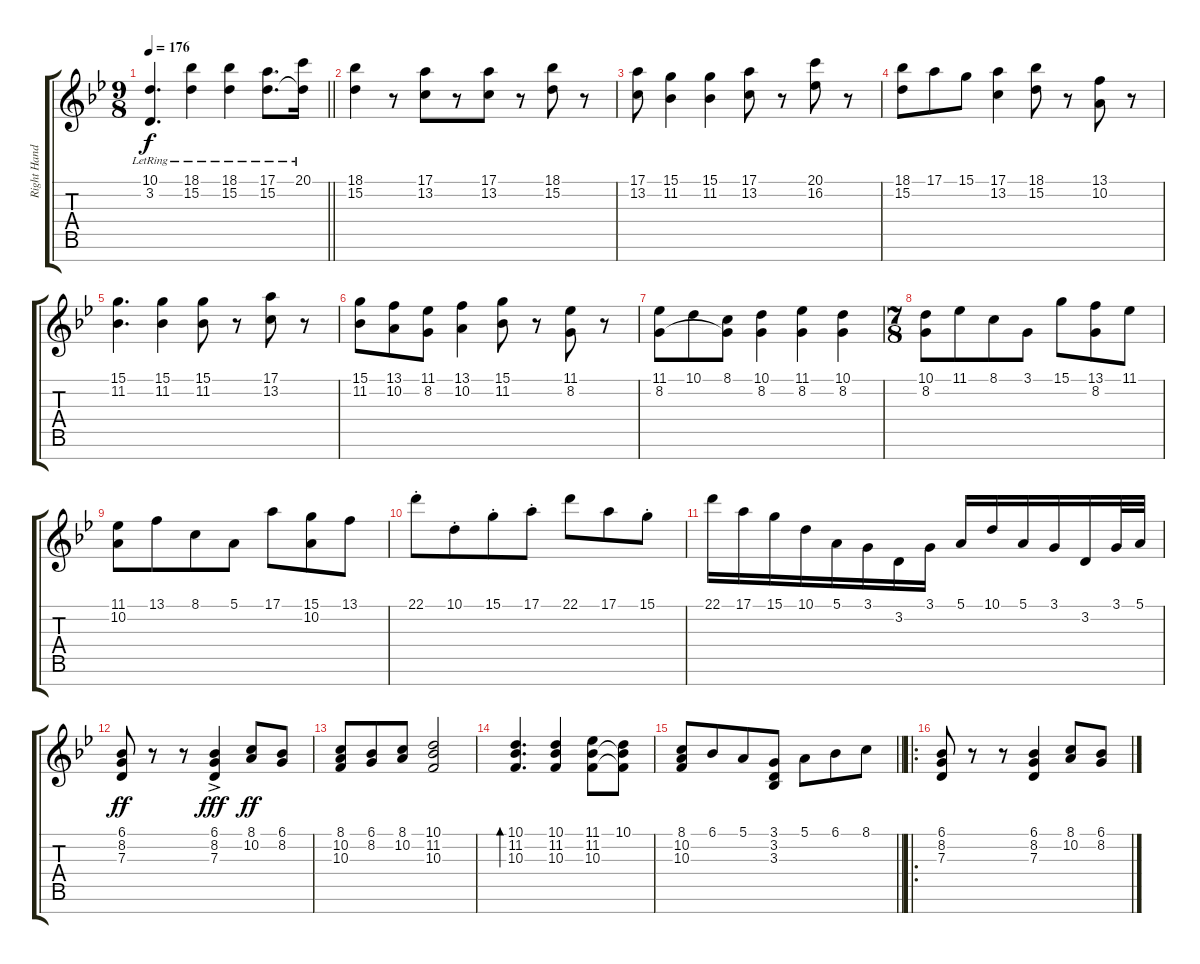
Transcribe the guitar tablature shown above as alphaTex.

\track ("Right Hand" "Right Hand") {instrument acousticgrandpiano}
\staff {score tabs}
\tuning (E4 B3 G3 D3 A2 E2 B1) {hide}
\ts (9 8)
\tempo 176
\clef g2
\barLineRight lightlight
\ks bb
(10.1{lr} 3.2{lr}).4{d dy f} (18.1{lr} 15.2{lr}).4 (18.1{lr} 15.2{lr}).4 (17.1{lr} 15.2{lr}).8{d} (20.1{lr} 15.2{t}).16 |
(18.1 15.2).4 r.8 (17.1 13.2).8 r.8 (17.1 13.2).8 r.8 (18.1 15.2).8 r.8 |
(17.1 13.2).8 (15.1 11.2).4 (15.1 11.2).4 (17.1 13.2).8 r.8 (20.1 16.2).8 r.8 |
(18.1 15.2).8 17.1.8 15.1.8 (17.1 13.2).4 (18.1 15.2).8 r.8 (13.1 10.2).8 r.8 |
(15.1 11.2).4{d} (15.1 11.2).4 (15.1 11.2).8 r.8 (17.1 13.2).8 r.8 |
(15.1 11.2).8 (13.1 10.2).8 (11.1 8.2).8 (13.1 10.2).4 (15.1 11.2).8 r.8 (11.1 8.2).8 r.8 |
(11.1 8.2).8 10.1.8 (8.1 8.2{t}).8 (10.1 8.2).4 (11.1 8.2).4 (10.1 8.2).4 |
\ts (7 8)
(10.1 8.2).8 11.1.8 8.1.8 3.1.8 15.1.8 (13.1 8.2).8 11.1.8 |
(11.1 10.2).8 13.1.8 8.1.8 5.1.8 17.1.8 (15.1 10.2).8 13.1.8 |
22.1{st}.8 10.1{st}.8 15.1{st}.8 17.1{st}.8 22.1.8 17.1.8 15.1{st}.8 |
22.1.16 17.1.16 15.1.16 10.1.16 5.1.16 3.1.16 3.2.16 3.1.16 5.1.16 10.1.16 5.1.16 3.1.16 3.2.16 3.1.32 5.1.32 |
(6.1 8.2 7.3).8{dy ff} r.8 r.8 (6.1{ac} 8.2{ac} 7.3{ac}).4{dy fff} (8.1 10.2).8{dy ff} (6.1 8.2).8 |
(8.1 10.2 10.3).8 (6.1 8.2).8 (8.1 10.2).8 (10.1 11.2 10.3).2 |
(10.1 11.2 10.3).4{d bd 240} (10.1 11.2 10.3).4 (11.1 11.2 10.3).8 (10.1 11.2{t} 10.3{t}).8 |
\barLineRight lightlight
(8.1 10.2 10.3).8 6.1.8 5.1.8 (3.1 3.2 3.3).8 5.1.8 6.1.8 8.1.8 |
\ro
(6.1 8.2 7.3).8 r.8 r.8 (6.1 8.2 7.3).4 (8.1 10.2).8 (6.1 8.2).8
